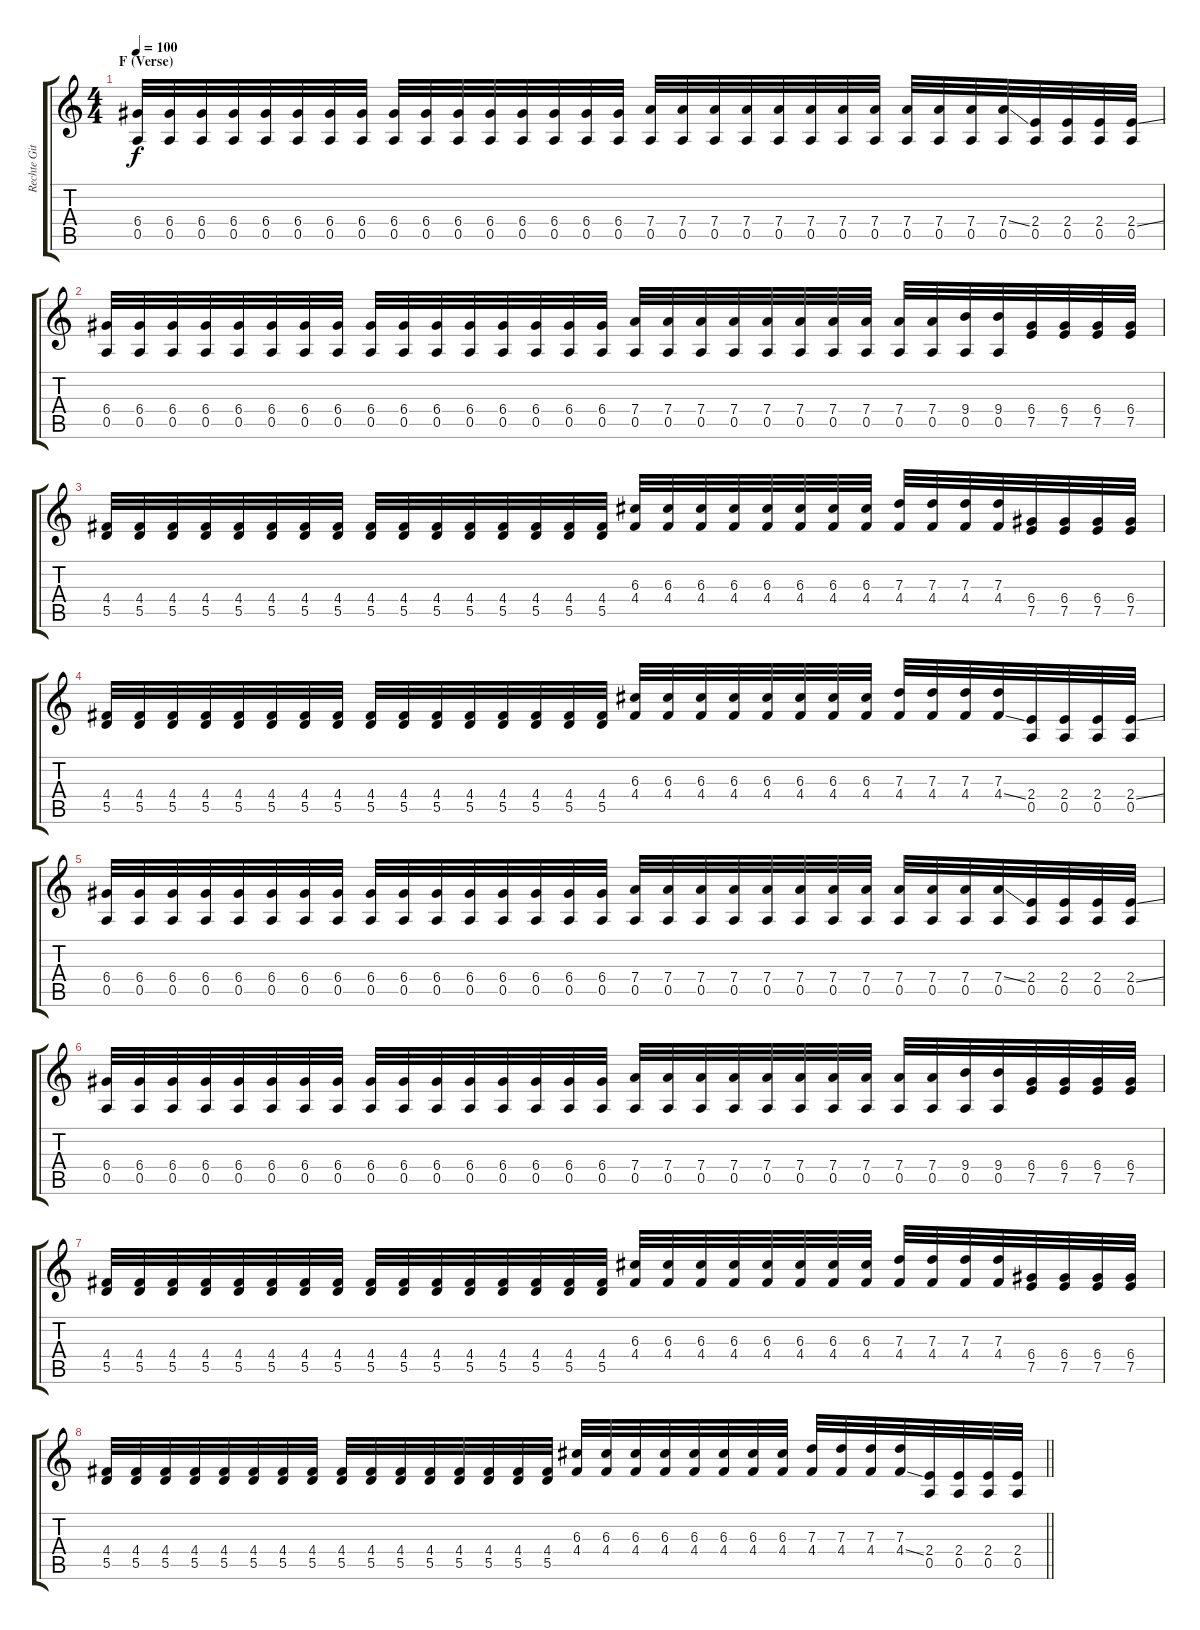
\track ("Rechte Gitarre" "Rechte Git") {instrument distortionguitar}
\staff {score tabs}
\tuning (E4 B3 G3 D3 A2 E2) {hide}
\ts (4 4)
\section ("" "F (Verse)")
\tempo 100
\clef g2
\ks c
(6.4 0.5).32{dy f} (6.4 0.5).32 (6.4 0.5).32 (6.4 0.5).32 (6.4 0.5).32 (6.4 0.5).32 (6.4 0.5).32 (6.4 0.5).32 (6.4 0.5).32 (6.4 0.5).32 (6.4 0.5).32 (6.4 0.5).32 (6.4 0.5).32 (6.4 0.5).32 (6.4 0.5).32 (6.4 0.5).32 (7.4 0.5).32 (7.4 0.5).32 (7.4 0.5).32 (7.4 0.5).32 (7.4 0.5).32 (7.4 0.5).32 (7.4 0.5).32 (7.4 0.5).32 (7.4 0.5).32 (7.4 0.5).32 (7.4 0.5).32 (7.4{ss} 0.5).32 (2.4 0.5).32 (2.4 0.5).32 (2.4 0.5).32 (2.4{ss} 0.5).32 |
(6.4 0.5).32 (6.4 0.5).32 (6.4 0.5).32 (6.4 0.5).32 (6.4 0.5).32 (6.4 0.5).32 (6.4 0.5).32 (6.4 0.5).32 (6.4 0.5).32 (6.4 0.5).32 (6.4 0.5).32 (6.4 0.5).32 (6.4 0.5).32 (6.4 0.5).32 (6.4 0.5).32 (6.4 0.5).32 (7.4 0.5).32 (7.4 0.5).32 (7.4 0.5).32 (7.4 0.5).32 (7.4 0.5).32 (7.4 0.5).32 (7.4 0.5).32 (7.4 0.5).32 (7.4 0.5).32 (7.4 0.5).32 (9.4 0.5).32 (9.4 0.5).32 (6.4 7.5).32 (6.4 7.5).32 (6.4 7.5).32 (6.4 7.5).32 |
(4.4 5.5).32 (4.4 5.5).32 (4.4 5.5).32 (4.4 5.5).32 (4.4 5.5).32 (4.4 5.5).32 (4.4 5.5).32 (4.4 5.5).32 (4.4 5.5).32 (4.4 5.5).32 (4.4 5.5).32 (4.4 5.5).32 (4.4 5.5).32 (4.4 5.5).32 (4.4 5.5).32 (4.4 5.5).32 (6.3 4.4).32 (6.3 4.4).32 (6.3 4.4).32 (6.3 4.4).32 (6.3 4.4).32 (6.3 4.4).32 (6.3 4.4).32 (6.3 4.4).32 (7.3 4.4).32 (7.3 4.4).32 (7.3 4.4).32 (7.3 4.4).32 (6.4 7.5).32 (6.4 7.5).32 (6.4 7.5).32 (6.4 7.5).32 |
(4.4 5.5).32 (4.4 5.5).32 (4.4 5.5).32 (4.4 5.5).32 (4.4 5.5).32 (4.4 5.5).32 (4.4 5.5).32 (4.4 5.5).32 (4.4 5.5).32 (4.4 5.5).32 (4.4 5.5).32 (4.4 5.5).32 (4.4 5.5).32 (4.4 5.5).32 (4.4 5.5).32 (4.4 5.5).32 (6.3 4.4).32 (6.3 4.4).32 (6.3 4.4).32 (6.3 4.4).32 (6.3 4.4).32 (6.3 4.4).32 (6.3 4.4).32 (6.3 4.4).32 (7.3 4.4).32 (7.3 4.4).32 (7.3 4.4).32 (7.3 4.4{ss}).32 (2.4 0.5).32 (2.4 0.5).32 (2.4 0.5).32 (2.4{ss} 0.5).32 |
(6.4 0.5).32 (6.4 0.5).32 (6.4 0.5).32 (6.4 0.5).32 (6.4 0.5).32 (6.4 0.5).32 (6.4 0.5).32 (6.4 0.5).32 (6.4 0.5).32 (6.4 0.5).32 (6.4 0.5).32 (6.4 0.5).32 (6.4 0.5).32 (6.4 0.5).32 (6.4 0.5).32 (6.4 0.5).32 (7.4 0.5).32 (7.4 0.5).32 (7.4 0.5).32 (7.4 0.5).32 (7.4 0.5).32 (7.4 0.5).32 (7.4 0.5).32 (7.4 0.5).32 (7.4 0.5).32 (7.4 0.5).32 (7.4 0.5).32 (7.4{ss} 0.5).32 (2.4 0.5).32 (2.4 0.5).32 (2.4 0.5).32 (2.4{ss} 0.5).32 |
(6.4 0.5).32 (6.4 0.5).32 (6.4 0.5).32 (6.4 0.5).32 (6.4 0.5).32 (6.4 0.5).32 (6.4 0.5).32 (6.4 0.5).32 (6.4 0.5).32 (6.4 0.5).32 (6.4 0.5).32 (6.4 0.5).32 (6.4 0.5).32 (6.4 0.5).32 (6.4 0.5).32 (6.4 0.5).32 (7.4 0.5).32 (7.4 0.5).32 (7.4 0.5).32 (7.4 0.5).32 (7.4 0.5).32 (7.4 0.5).32 (7.4 0.5).32 (7.4 0.5).32 (7.4 0.5).32 (7.4 0.5).32 (9.4 0.5).32 (9.4 0.5).32 (6.4 7.5).32 (6.4 7.5).32 (6.4 7.5).32 (6.4 7.5).32 |
(4.4 5.5).32 (4.4 5.5).32 (4.4 5.5).32 (4.4 5.5).32 (4.4 5.5).32 (4.4 5.5).32 (4.4 5.5).32 (4.4 5.5).32 (4.4 5.5).32 (4.4 5.5).32 (4.4 5.5).32 (4.4 5.5).32 (4.4 5.5).32 (4.4 5.5).32 (4.4 5.5).32 (4.4 5.5).32 (6.3 4.4).32 (6.3 4.4).32 (6.3 4.4).32 (6.3 4.4).32 (6.3 4.4).32 (6.3 4.4).32 (6.3 4.4).32 (6.3 4.4).32 (7.3 4.4).32 (7.3 4.4).32 (7.3 4.4).32 (7.3 4.4).32 (6.4 7.5).32 (6.4 7.5).32 (6.4 7.5).32 (6.4 7.5).32 |
\barLineRight lightlight
(4.4 5.5).32 (4.4 5.5).32 (4.4 5.5).32 (4.4 5.5).32 (4.4 5.5).32 (4.4 5.5).32 (4.4 5.5).32 (4.4 5.5).32 (4.4 5.5).32 (4.4 5.5).32 (4.4 5.5).32 (4.4 5.5).32 (4.4 5.5).32 (4.4 5.5).32 (4.4 5.5).32 (4.4 5.5).32 (6.3 4.4).32 (6.3 4.4).32 (6.3 4.4).32 (6.3 4.4).32 (6.3 4.4).32 (6.3 4.4).32 (6.3 4.4).32 (6.3 4.4).32 (7.3 4.4).32 (7.3 4.4).32 (7.3 4.4).32 (7.3 4.4{ss}).32 (2.4 0.5).32 (2.4 0.5).32 (2.4 0.5).32 (2.4{ss} 0.5).32
